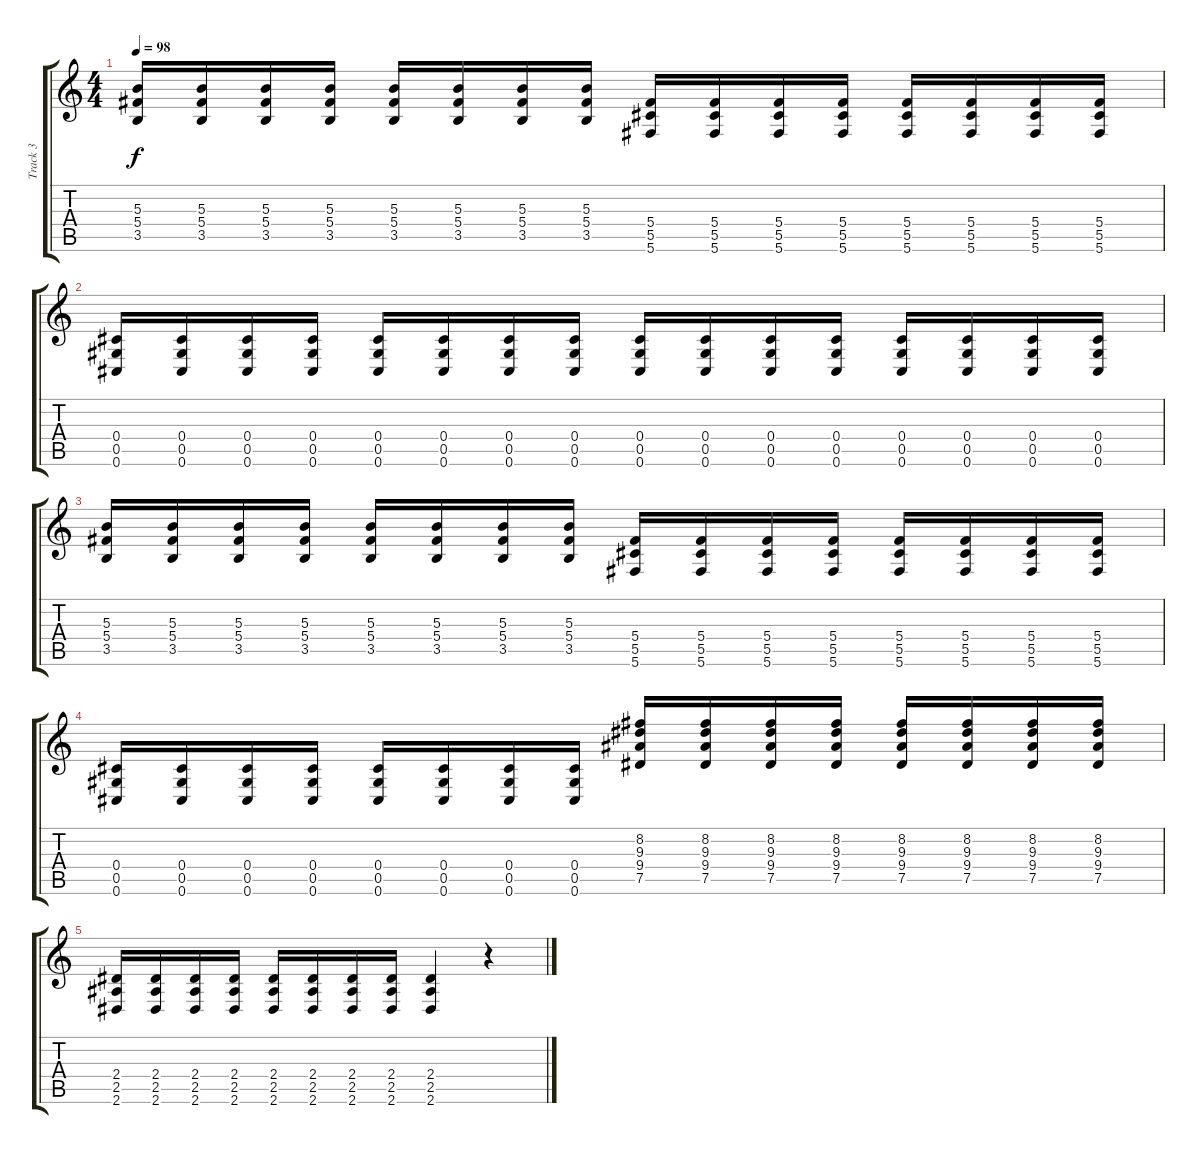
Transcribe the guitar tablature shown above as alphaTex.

\track ("Track 3" "Track 3") {instrument distortionguitar}
\staff {score tabs}
\tuning (Eb4 Bb3 Gb3 Db3 Ab2 Db2) {hide}
\ts (4 4)
\tempo 98
\clef g2
\ks c
(5.3 5.4 3.5).16{dy f} (5.3 5.4 3.5).16 (5.3 5.4 3.5).16 (5.3 5.4 3.5).16 (5.3 5.4 3.5).16 (5.3 5.4 3.5).16 (5.3 5.4 3.5).16 (5.3 5.4 3.5).16 (5.4 5.5 5.6).16 (5.4 5.5 5.6).16 (5.4 5.5 5.6).16 (5.4 5.5 5.6).16 (5.4 5.5 5.6).16 (5.4 5.5 5.6).16 (5.4 5.5 5.6).16 (5.4 5.5 5.6).16 |
(0.4 0.5 0.6).16 (0.4 0.5 0.6).16 (0.4 0.5 0.6).16 (0.4 0.5 0.6).16 (0.4 0.5 0.6).16 (0.4 0.5 0.6).16 (0.4 0.5 0.6).16 (0.4 0.5 0.6).16 (0.4 0.5 0.6).16 (0.4 0.5 0.6).16 (0.4 0.5 0.6).16 (0.4 0.5 0.6).16 (0.4 0.5 0.6).16 (0.4 0.5 0.6).16 (0.4 0.5 0.6).16 (0.4 0.5 0.6).16 |
(5.3 5.4 3.5).16 (5.3 5.4 3.5).16 (5.3 5.4 3.5).16 (5.3 5.4 3.5).16 (5.3 5.4 3.5).16 (5.3 5.4 3.5).16 (5.3 5.4 3.5).16 (5.3 5.4 3.5).16 (5.4 5.5 5.6).16 (5.4 5.5 5.6).16 (5.4 5.5 5.6).16 (5.4 5.5 5.6).16 (5.4 5.5 5.6).16 (5.4 5.5 5.6).16 (5.4 5.5 5.6).16 (5.4 5.5 5.6).16 |
(0.4 0.5 0.6).16 (0.4 0.5 0.6).16 (0.4 0.5 0.6).16 (0.4 0.5 0.6).16 (0.4 0.5 0.6).16 (0.4 0.5 0.6).16 (0.4 0.5 0.6).16 (0.4 0.5 0.6).16 (8.2 9.3 9.4 7.5).16 (8.2 9.3 9.4 7.5).16 (8.2 9.3 9.4 7.5).16 (8.2 9.3 9.4 7.5).16 (8.2 9.3 9.4 7.5).16 (8.2 9.3 9.4 7.5).16 (8.2 9.3 9.4 7.5).16 (8.2 9.3 9.4 7.5).16 |
(2.4 2.5 2.6).16 (2.4 2.5 2.6).16 (2.4 2.5 2.6).16 (2.4 2.5 2.6).16 (2.4 2.5 2.6).16 (2.4 2.5 2.6).16 (2.4 2.5 2.6).16 (2.4 2.5 2.6).16 (2.4 2.5 2.6).4 r.4
